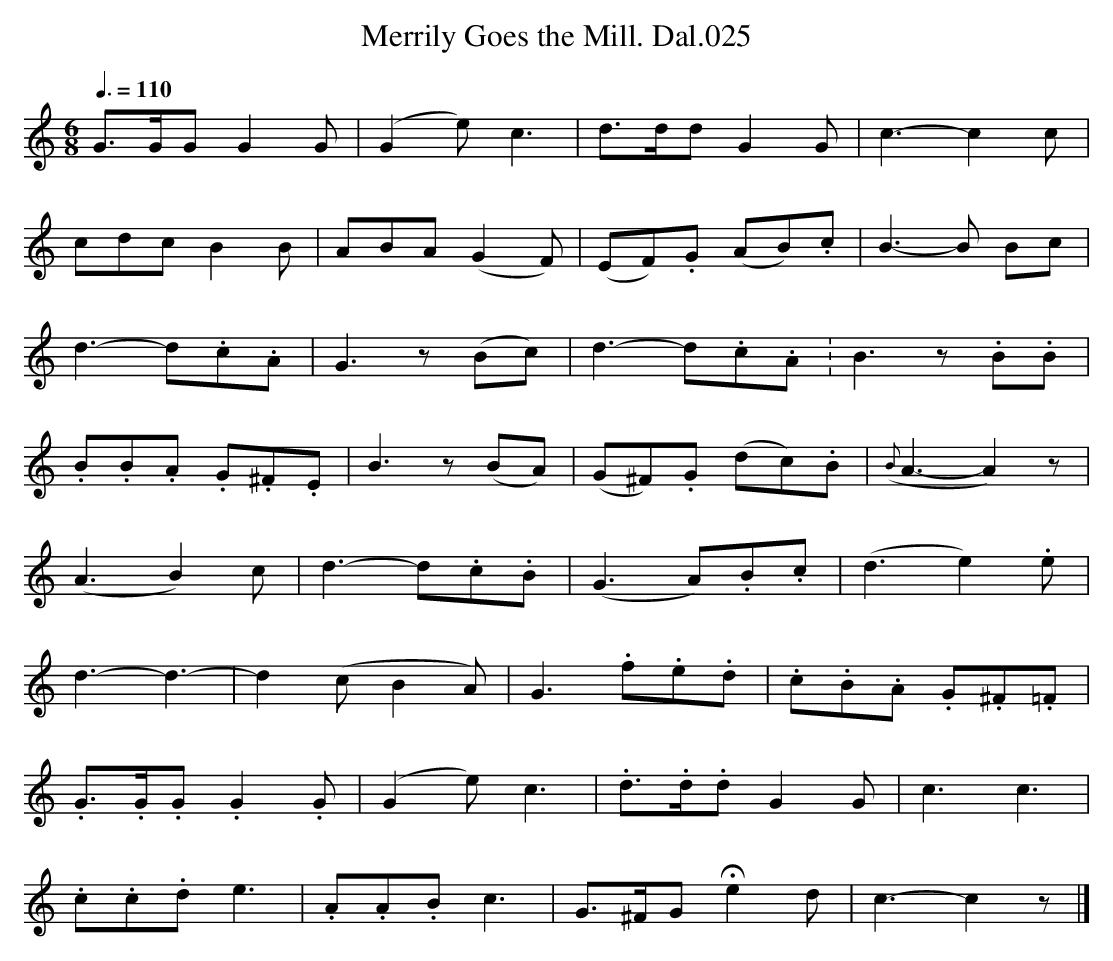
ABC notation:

X:1
T:Merrily Goes the Mill. Dal.025
M: 6/8
L:1/8
Q:3/8=110
K:C
G>GG G2G | (G2e) c3 | d>dd G2G | c3-c2 c |
cdc B2B | ABA (G2F)| (EF).G (AB).c | B3-B Bc |
d3-d.c.A | G3 z(Bc) | d3-d.c.A. | B3 z.B.B |
.B.B.A .G.^F.E | B3 z(BA) | (G^F).G (dc).B | ({B}A3-A2)z |
(A3B2) c | d3-d.c.B | (G3A).B.c | (d3e2).e |
d3-d3- | d2(cB2A)| G3 .f.e.d |.c.B.A .G.^F.=F |
.G>.G.G .G2.G | (G2e) c3 | .d>.d.d G2G | c3 c3 |
.c.c.d e3 | .A.A.B c3 | G>^FG He2 d | c3-c2z |]
